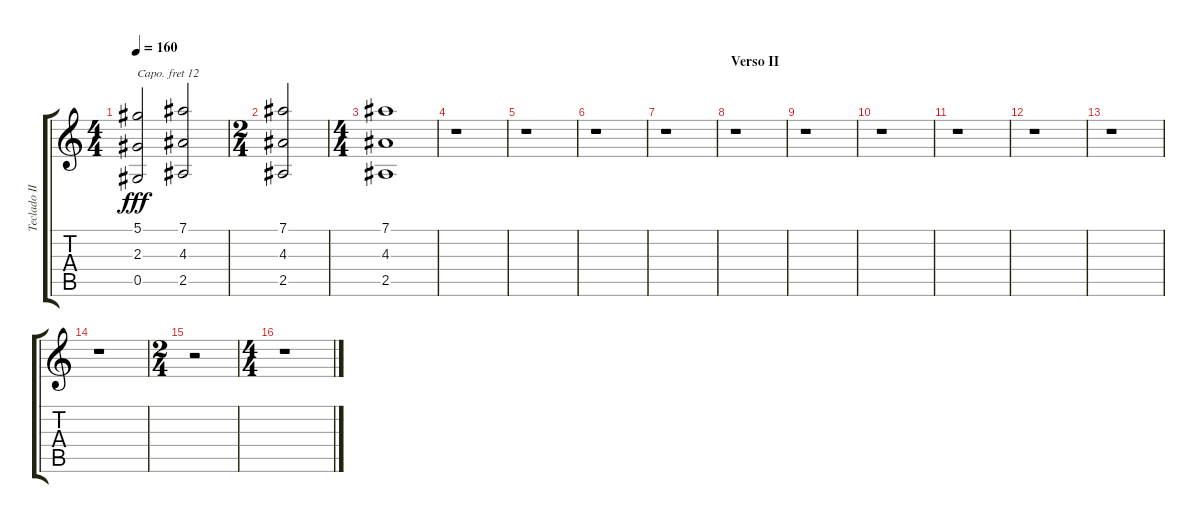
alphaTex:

\track ("Teclado II" "Teclado II") {instrument stringensemble1}
\staff {score tabs}
\capo 12
\tuning (Eb4 Bb3 Gb3 Db3 Ab2 Eb2) {hide}
\ts (4 4)
\tempo 160
\clef g2
\ks c
(5.1 2.3 0.5).2{dy fff} (7.1 4.3 2.5).2 |
\ts (2 4)
(7.1 4.3 2.5).2 |
\ts (4 4)
(7.1 4.3 2.5).1 |
r.1 |
r.1 |
r.1 |
r.1 |
\section ("" "Verso II")
r.1 |
r.1 |
r.1 |
r.1 |
r.1 |
r.1 |
r.1 |
\ts (2 4)
r.2 |
\ts (4 4)
r.1
